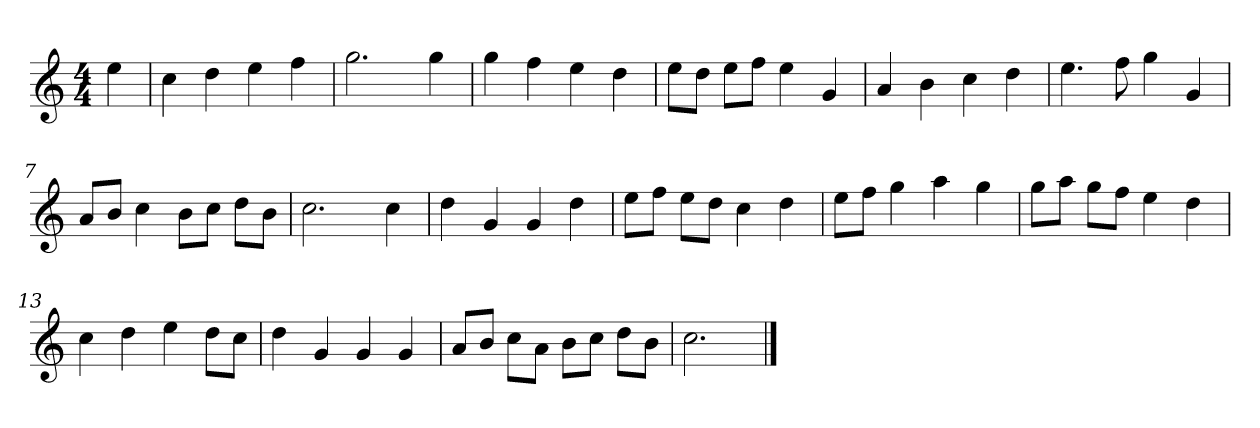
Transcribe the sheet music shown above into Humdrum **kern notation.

**kern
*part1
*staff1
*k[]
*M4/4
*MM120
=
4ee
=1
4cc
4dd
4ee
4ff
=2
2.gg
4gg
=3
4gg
4ff
4ee
4dd
=4
8eeL
8ddJ
8eeL
8ffJ
4ee
4g
=5
4a
4b
4cc
4dd
=6
4.ee
8ff
4gg
4g
=7
8aL
8bJ
4cc
8bL
8ccJ
8ddL
8bJ
=8
2.cc
4cc
=9
4dd
4g
4g
4dd
=10
8eeL
8ffJ
8eeL
8ddJ
4cc
4dd
=11
8eeL
8ffJ
4gg
4aa
4gg
=12
8ggL
8aaJ
8ggL
8ffJ
4ee
4dd
=13
4cc
4dd
4ee
8ddL
8ccJ
=14
4dd
4g
4g
4g
=15
8aL
8bJ
8ccL
8aJ
8bL
8ccJ
8ddL
8bJ
=16
2.cc
==
*-
